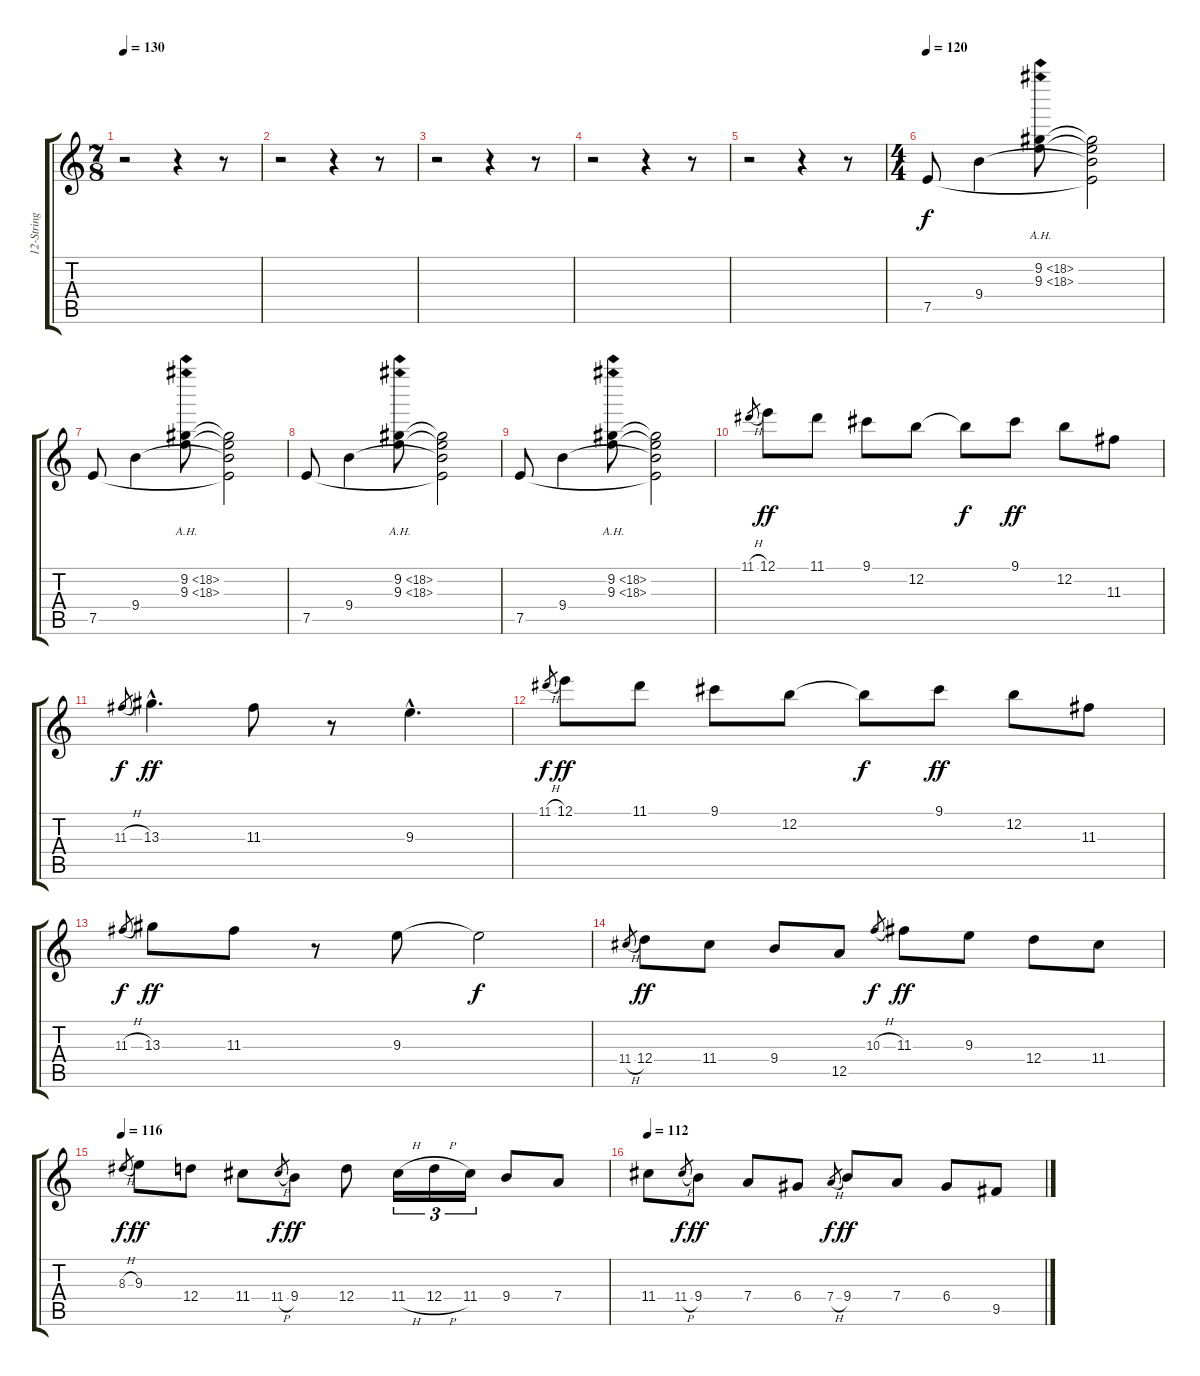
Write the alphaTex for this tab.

\track ("12-String Acoustic" "12-String ") {instrument acousticguitarsteel}
\staff {score tabs}
\tuning (E4 B3 G3 D3 A2 E2) {hide}
\ts (7 8)
\tempo 130
\clef g2
\ks c
r.2{dy f} r.4 r.8 |
r.2 r.4 r.8 |
r.2 r.4 r.8 |
r.2 r.4 r.8 |
r.2 r.4 r.8 |
\ts (4 4)
\tempo 120
7.5.8 9.4.4 (9.2{ah 9} 9.3{ah 9}).8 (9.2{t} 9.3{t} 9.4{t} 7.5{t}).2 |
7.5.8 9.4.4 (9.2{ah 9} 9.3{ah 9}).8 (9.2{t} 9.3{t} 9.4{t} 7.5{t}).2 |
7.5.8 9.4.4 (9.2{ah 9} 9.3{ah 9}).8 (9.2{t} 9.3{t} 9.4{t} 7.5{t}).2 |
7.5.8 9.4.4 (9.2{ah 9} 9.3{ah 9}).8 (9.2{t} 9.3{t} 9.4{t} 7.5{t}).2 |
11.1{h}.8{gr} 12.1.8{dy ff volume 16 balance 8 instrument electricguitarmuted} 11.1.8 9.1.8 12.2.8 12.2{t}.8{dy f} 9.1.8{dy ff} 12.2.8 11.3.8 |
11.3{h}.8{gr dy f} 13.3{hac}.4{d dy ff} 11.3.8 r.8 9.3{hac}.4{d} |
11.1{h}.8{gr dy f} 12.1.8{dy ff} 11.1.8 9.1.8 12.2.8 12.2{t}.8{dy f} 9.1.8{dy ff} 12.2.8 11.3.8 |
11.3{h}.8{gr dy f} 13.3.8{dy ff} 11.3.8 r.8 9.3.8 9.3{t}.2{dy f} |
11.4{h}.8{gr} 12.4.8{dy ff} 11.4.8 9.4.8 12.5.8 10.3{h}.8{gr dy f} 11.3.8{dy ff} 9.3.8 12.4.8 11.4.8 |
\tempo 116
8.3{h}.8{gr dy f} 9.3.8{dy ff} 12.4.8 11.4.8 11.4{h}.8{gr dy f} 9.4.8{dy ff} 12.4.8 11.4{h}.16{tu (3 2)} 12.4{h}.16{tu (3 2)} 11.4.16{tu (3 2)} 9.4.8 7.4.8 |
\tempo 112
11.4.8 11.4{h}.8{gr dy f} 9.4.8{dy ff} 7.4.8 6.4.8 7.4{h}.8{gr dy f} 9.4.8{dy ff} 7.4.8 6.4.8 9.5.8
